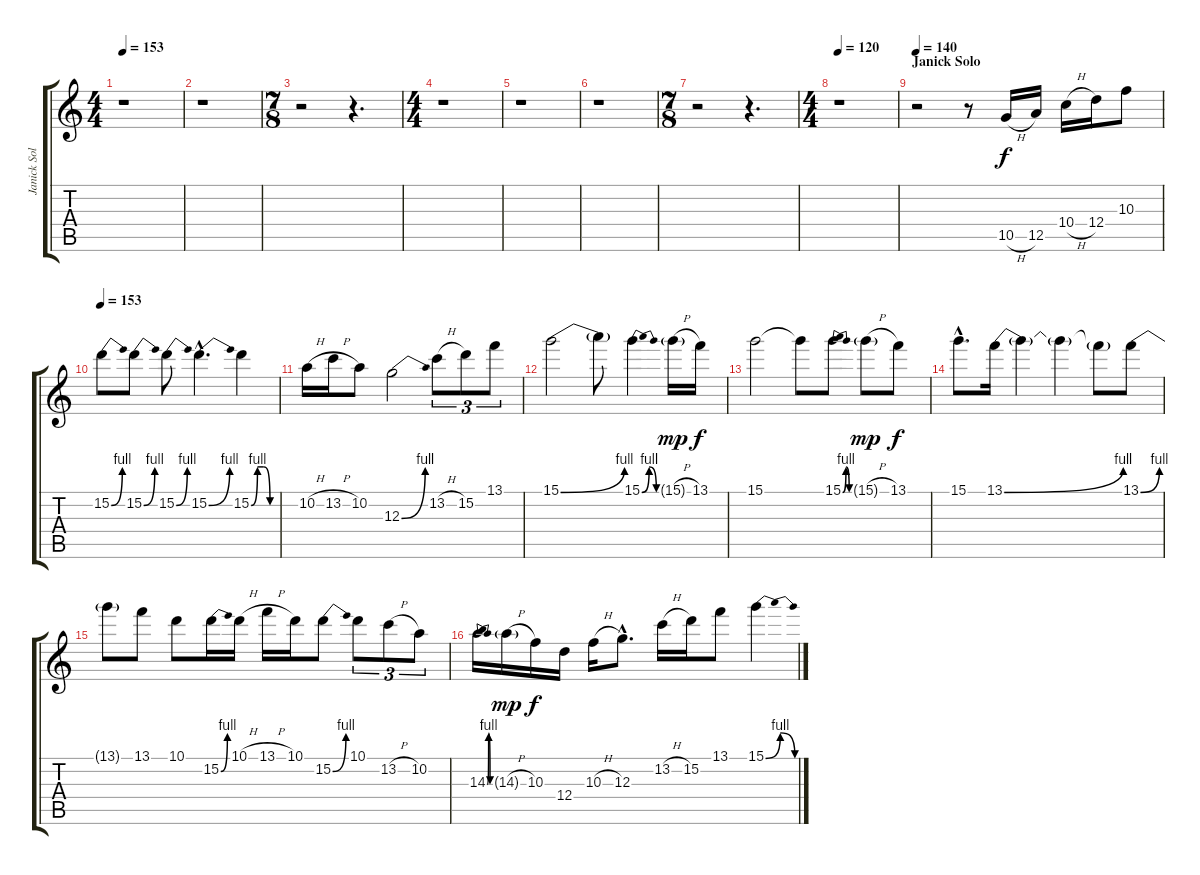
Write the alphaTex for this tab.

\track ("Janick Solo" "Janick Sol") {instrument distortionguitar}
\staff {score tabs}
\tuning (E4 B3 G3 D3 A2 E2) {hide}
\ts (4 4)
\tempo 153
\tempo 117
\tempo 153
\clef g2
\ks c
r.1{txt "" dy f instrument distortionguitar} |
r.1 |
\ts (7 8)
r.2 r.4{d} |
\ts (4 4)
r.1 |
r.1 |
r.1 |
\ts (7 8)
r.2 r.4{d} |
\ts (4 4)
\tempo 120
r.1 |
\section ("" "Janick Solo")
\tempo 140
r.2 r.8 10.5{h}.16 12.5.16 10.4{h}.16 12.4.16 10.3.8 |
\section ("" "")
\tempo 153
15.2{be (bend 0 0 60 4)}.8 15.2{be (bend 0 0 60 4)}.8 15.2{be (bend 0 0 60 4)}.8 15.2{be (bend 0 0 60 4) hac}.4{d} 15.2{be (custom 0 0 15 4 30 4 45 0 60 0)}.4 |
10.2{h}.16 13.2{h}.16 10.2.8 12.3{be (bend 0 0 60 4)}.2 13.2{h}.8{tu (3 2)} 15.2.8{tu (3 2)} 13.1.8{tu (3 2)} |
15.1{be (bend 0 0 60 4)}.2 15.1{t}.8 15.1{be (bendrelease 0 0 15 4 45 4 60 0)}.4 15.1{h g}.16{dy mp} 13.1.16{dy f} |
15.1.2 15.1{t}.8 15.1{be (bendrelease 0 0 15 4 45 4 60 0)}.8 15.1{h g}.8{dy mp} 13.1.8{dy f} |
15.1{hac}.8{d} 13.1{be (bend 0 0 60 4)}.16 13.1{t}.4 13.1{t}.4 13.1{t}.8 13.1{be (bend 0 0 60 4)}.8 |
13.1{t}.8 13.1.8 10.1.8 15.2{be (bend 0 0 60 4)}.16 10.1{h}.16 13.1{h}.16 10.1.16 15.2{be (bend 0 0 60 4)}.8 10.1.8{tu (3 2)} 13.2{h}.8{tu (3 2)} 10.2.8{tu (3 2)} |
14.3{be (bendrelease 0 0 15 4 45 4 60 0)}.16 14.3{h g}.16{dy mp} 10.3.16{dy f} 12.4.16 10.3{h}.16 12.3{hac}.8{d} 13.2{h}.16 15.2.16 13.1.8 15.1{be (bendrelease 0 0 15 4 45 4 60 0)}.4
